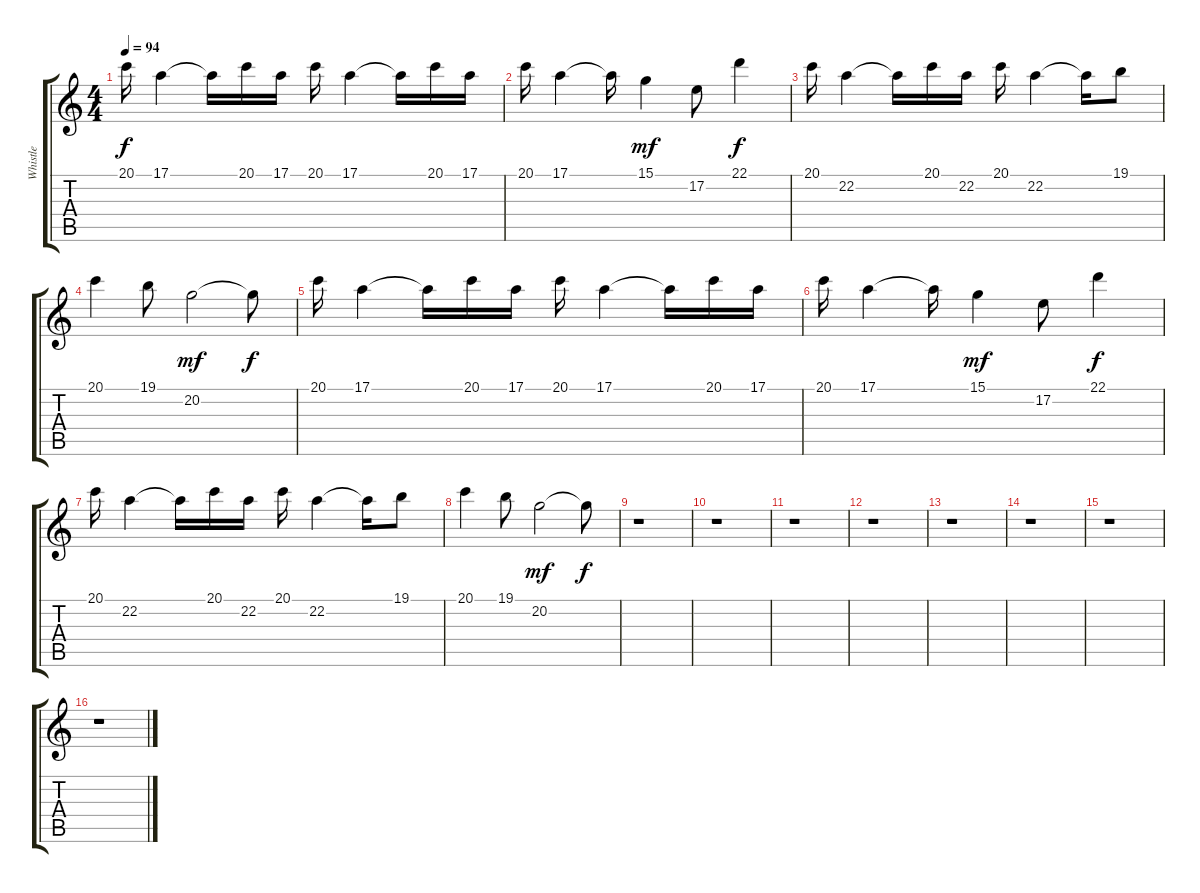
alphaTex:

\track ("Whistle" "Whistle") {instrument whistle}
\staff {score tabs}
\tuning (E4 B3 G3 D3 A2 E2) {hide}
\ts (4 4)
\tempo 94
\clef g2
\ks c
20.1.16{dy f volume 16} 17.1.4 17.1{t}.16 20.1.16 17.1.16 20.1.16 17.1.4 17.1{t}.16 20.1.16 17.1.16 |
20.1.16 17.1.4 17.1{t}.16 15.1.4{dy mf} 17.2.8 22.1.4{dy f} |
20.1.16 22.2.4 22.2{t}.16 20.1.16 22.2.16 20.1.16 22.2.4 22.2{t}.16 19.1.8 |
20.1.4 19.1.8 20.2.2{dy mf} 20.2{t}.8{dy f} |
20.1.16 17.1.4 17.1{t}.16 20.1.16 17.1.16 20.1.16 17.1.4 17.1{t}.16 20.1.16 17.1.16 |
20.1.16 17.1.4 17.1{t}.16 15.1.4{dy mf} 17.2.8 22.1.4{dy f} |
20.1.16 22.2.4 22.2{t}.16 20.1.16 22.2.16 20.1.16 22.2.4 22.2{t}.16 19.1.8 |
20.1.4 19.1.8 20.2.2{dy mf} 20.2{t}.8{dy f} |
r.1 |
r.1 |
r.1 |
r.1 |
r.1 |
r.1 |
r.1 |
r.1
